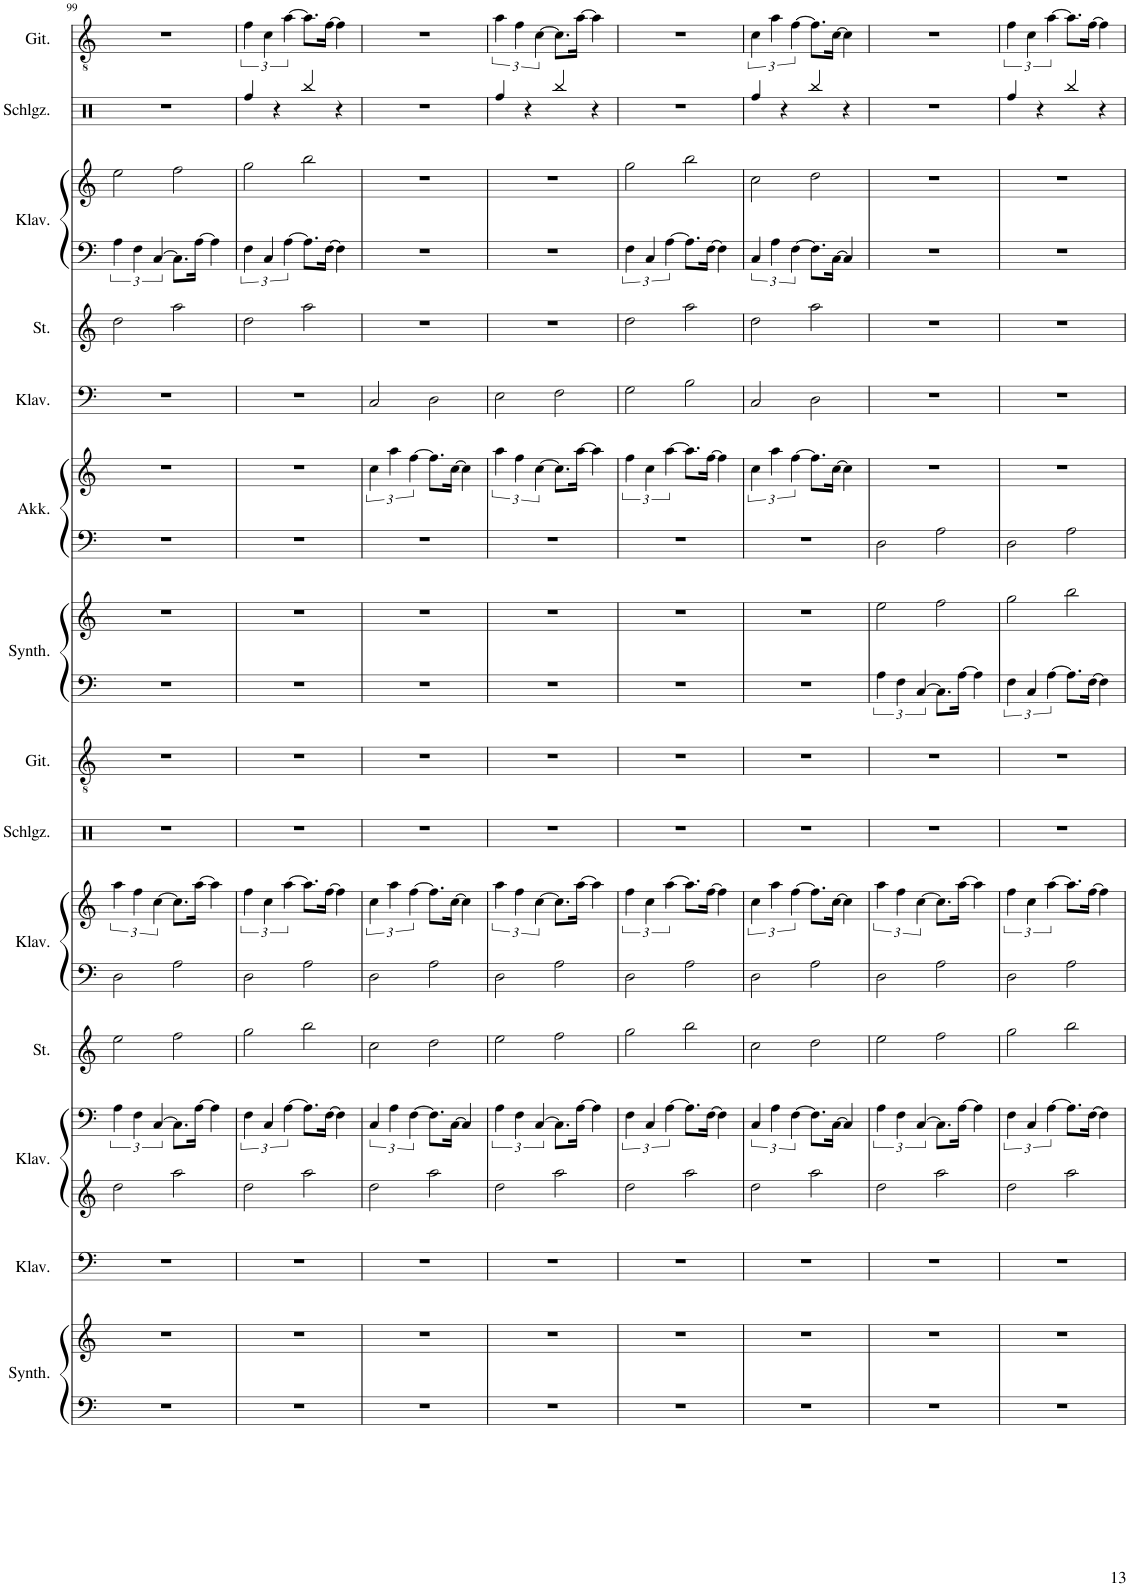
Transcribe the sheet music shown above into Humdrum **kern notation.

**kern	**kern	**kern	**kern	**kern	**kern	**kern	**kern	**kern	**kern	**kern	**kern	**kern	**kern	**kern	**kern	**kern	**kern	**kern	**kern
*part14	*part14	*part13	*part12	*part12	*part11	*part10	*part10	*part9	*part8	*part7	*part7	*part6	*part6	*part5	*part4	*part3	*part3	*part2	*part1
*staff20	*staff19	*staff18	*staff17	*staff16	*staff15	*staff14	*staff13	*staff12	*staff11	*staff10	*staff9	*staff8	*staff7	*staff6	*staff5	*staff4	*staff3	*staff2	*staff1
*I"Pad Synthesizer	*	*I"Klavier	*I"Klavier	*	*I"Streichinstrumente	*I"Klavier	*	*I"Schlagzeug	*I"Akustische Gitarre	*I"Pad Synthesizer	*	*I"Akkordeon	*	*I"Klavier	*I"Streichinstrumente	*I"Klavier	*	*I"Schlagzeug	*I"Akustische Gitarre
*I'Synth.	*	*I'Klav.	*I'Klav.	*	*I'St.	*I'Klav.	*	*I'Schlgz.	*I'Git.	*I'Synth.	*	*I'Akk.	*	*I'Klav.	*I'St.	*I'Klav.	*	*I'Schlgz.	*I'Git.
!!LO:PB:g=z
*clefF4	*clefG2	*clefF4	*clefG2	*clefF4	*clefG2	*clefF4	*clefG2	*clefX	*clefGv2	*clefF4	*clefG2	*clefF4	*clefG2	*clefF4	*clefG2	*clefF4	*clefG2	*clefX	*clefGv2
*k[]	*k[]	*k[]	*k[]	*k[]	*k[]	*k[]	*k[]	*k[]	*k[]	*k[]	*k[]	*k[]	*k[]	*k[]	*k[]	*k[]	*k[]	*k[]	*k[]
*M4/4	*M4/4	*M4/4	*M4/4	*M4/4	*M4/4	*M4/4	*M4/4	*M4/4	*M4/4	*M4/4	*M4/4	*M4/4	*M4/4	*M4/4	*M4/4	*M4/4	*M4/4	*M4/4	*M4/4
=99	=99	=99	=99	=99	=99	=99	=99	=99	=99	=99	=99	=99	=99	=99	=99	=99	=99	=99	=99
1r	1r	1r	2dd\	6A\	2ee\	2D\	6aa\	1r	1r	1r	1r	1r	1r	1r	2dd\	6A\	2ee\	1r	1r
.	.	.	.	6F\	.	.	6ff\	.	.	.	.	.	.	.	.	6F\	.	.	.
.	.	.	.	[6C/	.	.	[6cc\	.	.	.	.	.	.	.	.	[6C/	.	.	.
.	.	.	2aa\	8.C\L]	2ff\	2A\	8.cc\L]	.	.	.	.	.	.	.	2aa\	8.C\L]	2ff\	.	.
.	.	.	.	[16A\Jk	.	.	[16aa\Jk	.	.	.	.	.	.	.	.	[16A\Jk	.	.	.
.	.	.	.	4A\]	.	.	4aa\]	.	.	.	.	.	.	.	.	4A\]	.	.	.
=100	=100	=100	=100	=100	=100	=100	=100	=100	=100	=100	=100	=100	=100	=100	=100	=100	=100	=100	=100
1r	1r	1r	2dd\	6F\	2gg\	2D\	6ff\	1r	1r	1r	1r	1r	1r	1r	2dd\	6F\	2gg\	4Rff/	6f\
.	.	.	.	6C/	.	.	6cc\	.	.	.	.	.	.	.	.	6C/	.	.	6c\
.	.	.	.	.	.	.	.	.	.	.	.	.	.	.	.	.	.	4r	.
.	.	.	.	[6A\	.	.	[6aa\	.	.	.	.	.	.	.	.	[6A\	.	.	[6a\
.	.	.	2aa\	8.A\L]	2bb\	2A\	8.aa\L]	.	.	.	.	.	.	.	2aa\	8.A\L]	2bb\	4Rbb/	8.a\L]
.	.	.	.	[16F\Jk	.	.	[16ff\Jk	.	.	.	.	.	.	.	.	[16F\Jk	.	.	[16f\Jk
.	.	.	.	4F\]	.	.	4ff\]	.	.	.	.	.	.	.	.	4F\]	.	4r	4f\]
=101	=101	=101	=101	=101	=101	=101	=101	=101	=101	=101	=101	=101	=101	=101	=101	=101	=101	=101	=101
1r	1r	1r	2dd\	6C/	2cc\	2D\	6cc\	1r	1r	1r	1r	1r	6cc\	2C/	1r	1r	1r	1r	1r
.	.	.	.	6A\	.	.	6aa\	.	.	.	.	.	6aa\	.	.	.	.	.	.
.	.	.	.	[6F\	.	.	[6ff\	.	.	.	.	.	[6ff\	.	.	.	.	.	.
.	.	.	2aa\	8.F\L]	2dd\	2A\	8.ff\L]	.	.	.	.	.	8.ff\L]	2D\	.	.	.	.	.
.	.	.	.	[16C\Jk	.	.	[16cc\Jk	.	.	.	.	.	[16cc\Jk	.	.	.	.	.	.
.	.	.	.	4C/]	.	.	4cc\]	.	.	.	.	.	4cc\]	.	.	.	.	.	.
=102	=102	=102	=102	=102	=102	=102	=102	=102	=102	=102	=102	=102	=102	=102	=102	=102	=102	=102	=102
1r	1r	1r	2dd\	6A\	2ee\	2D\	6aa\	1r	1r	1r	1r	1r	6aa\	2E\	1r	1r	1r	4Rff/	6a\
.	.	.	.	6F\	.	.	6ff\	.	.	.	.	.	6ff\	.	.	.	.	.	6f\
.	.	.	.	.	.	.	.	.	.	.	.	.	.	.	.	.	.	4r	.
.	.	.	.	[6C/	.	.	[6cc\	.	.	.	.	.	[6cc\	.	.	.	.	.	[6c\
.	.	.	2aa\	8.C\L]	2ff\	2A\	8.cc\L]	.	.	.	.	.	8.cc\L]	2F\	.	.	.	4Rbb/	8.c\L]
.	.	.	.	[16A\Jk	.	.	[16aa\Jk	.	.	.	.	.	[16aa\Jk	.	.	.	.	.	[16a\Jk
.	.	.	.	4A\]	.	.	4aa\]	.	.	.	.	.	4aa\]	.	.	.	.	4r	4a\]
=103	=103	=103	=103	=103	=103	=103	=103	=103	=103	=103	=103	=103	=103	=103	=103	=103	=103	=103	=103
1r	1r	1r	2dd\	6F\	2gg\	2D\	6ff\	1r	1r	1r	1r	1r	6ff\	2G\	2dd\	6F\	2gg\	1r	1r
.	.	.	.	6C/	.	.	6cc\	.	.	.	.	.	6cc\	.	.	6C/	.	.	.
.	.	.	.	[6A\	.	.	[6aa\	.	.	.	.	.	[6aa\	.	.	[6A\	.	.	.
.	.	.	2aa\	8.A\L]	2bb\	2A\	8.aa\L]	.	.	.	.	.	8.aa\L]	2B\	2aa\	8.A\L]	2bb\	.	.
.	.	.	.	[16F\Jk	.	.	[16ff\Jk	.	.	.	.	.	[16ff\Jk	.	.	[16F\Jk	.	.	.
.	.	.	.	4F\]	.	.	4ff\]	.	.	.	.	.	4ff\]	.	.	4F\]	.	.	.
=104	=104	=104	=104	=104	=104	=104	=104	=104	=104	=104	=104	=104	=104	=104	=104	=104	=104	=104	=104
1r	1r	1r	2dd\	6C/	2cc\	2D\	6cc\	1r	1r	1r	1r	1r	6cc\	2C/	2dd\	6C/	2cc\	4Rff/	6c\
.	.	.	.	6A\	.	.	6aa\	.	.	.	.	.	6aa\	.	.	6A\	.	.	6a\
.	.	.	.	.	.	.	.	.	.	.	.	.	.	.	.	.	.	4r	.
.	.	.	.	[6F\	.	.	[6ff\	.	.	.	.	.	[6ff\	.	.	[6F\	.	.	[6f\
.	.	.	2aa\	8.F\L]	2dd\	2A\	8.ff\L]	.	.	.	.	.	8.ff\L]	2D\	2aa\	8.F\L]	2dd\	4Rbb/	8.f\L]
.	.	.	.	[16C\Jk	.	.	[16cc\Jk	.	.	.	.	.	[16cc\Jk	.	.	[16C\Jk	.	.	[16c\Jk
.	.	.	.	4C/]	.	.	4cc\]	.	.	.	.	.	4cc\]	.	.	4C/]	.	4r	4c\]
=105	=105	=105	=105	=105	=105	=105	=105	=105	=105	=105	=105	=105	=105	=105	=105	=105	=105	=105	=105
1r	1r	1r	2dd\	6A\	2ee\	2D\	6aa\	1r	1r	6A\	2ee\	2D\	1r	1r	1r	1r	1r	1r	1r
.	.	.	.	6F\	.	.	6ff\	.	.	6F\	.	.	.	.	.	.	.	.	.
.	.	.	.	[6C/	.	.	[6cc\	.	.	[6C/	.	.	.	.	.	.	.	.	.
.	.	.	2aa\	8.C\L]	2ff\	2A\	8.cc\L]	.	.	8.C\L]	2ff\	2A\	.	.	.	.	.	.	.
.	.	.	.	[16A\Jk	.	.	[16aa\Jk	.	.	[16A\Jk	.	.	.	.	.	.	.	.	.
.	.	.	.	4A\]	.	.	4aa\]	.	.	4A\]	.	.	.	.	.	.	.	.	.
=106	=106	=106	=106	=106	=106	=106	=106	=106	=106	=106	=106	=106	=106	=106	=106	=106	=106	=106	=106
1r	1r	1r	2dd\	6F\	2gg\	2D\	6ff\	1r	1r	6F\	2gg\	2D\	1r	1r	1r	1r	1r	4Rff/	6f\
.	.	.	.	6C/	.	.	6cc\	.	.	6C/	.	.	.	.	.	.	.	.	6c\
.	.	.	.	.	.	.	.	.	.	.	.	.	.	.	.	.	.	4r	.
.	.	.	.	[6A\	.	.	[6aa\	.	.	[6A\	.	.	.	.	.	.	.	.	[6a\
.	.	.	2aa\	8.A\L]	2bb\	2A\	8.aa\L]	.	.	8.A\L]	2bb\	2A\	.	.	.	.	.	4Rbb/	8.a\L]
.	.	.	.	[16F\Jk	.	.	[16ff\Jk	.	.	[16F\Jk	.	.	.	.	.	.	.	.	[16f\Jk
.	.	.	.	4F\]	.	.	4ff\]	.	.	4F\]	.	.	.	.	.	.	.	4r	4f\]
=	=	=	=	=	=	=	=	=	=	=	=	=	=	=	=	=	=	=	=
*-	*-	*-	*-	*-	*-	*-	*-	*-	*-	*-	*-	*-	*-	*-	*-	*-	*-	*-	*-
